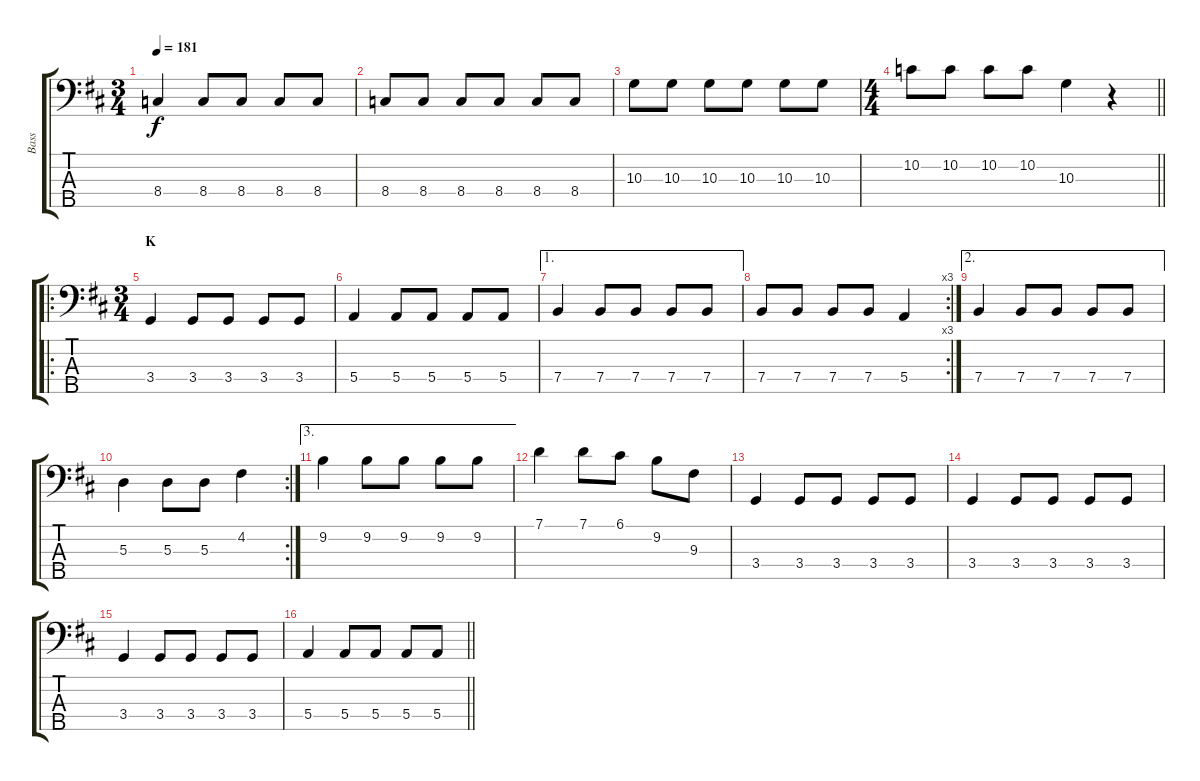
\track ("Bass" "Bass") {instrument electricbassfinger}
\staff {score tabs}
\tuning (G2 D2 A1 E1 B0) {hide}
\ts (3 4)
\tempo 181
\clef f4
\ks d
8.4.4{dy f} 8.4.8 8.4.8 8.4.8 8.4.8 |
8.4.8 8.4.8 8.4.8 8.4.8 8.4.8 8.4.8 |
10.3.8 10.3.8 10.3.8 10.3.8 10.3.8 10.3.8 |
\ts (4 4)
\barLineRight lightlight
10.2.8 10.2.8 10.2.8 10.2.8 10.3.4 r.4 |
\ro
\ts (3 4)
\section ("" "K")
3.4.4 3.4.8 3.4.8 3.4.8 3.4.8 |
5.4.4 5.4.8 5.4.8 5.4.8 5.4.8 |
\ae 1
7.4.4 7.4.8 7.4.8 7.4.8 7.4.8 |
\rc 3
7.4.8 7.4.8 7.4.8 7.4.8 5.4.4 |
\ae 2
7.4.4 7.4.8 7.4.8 7.4.8 7.4.8 |
\rc 2
5.3.4 5.3.8 5.3.8 4.2.4 |
\ae 3
9.2.4 9.2.8 9.2.8 9.2.8 9.2.8 |
7.1.4 7.1.8 6.1.8 9.2.8 9.3.8 |
3.4.4 3.4.8 3.4.8 3.4.8 3.4.8 |
3.4.4 3.4.8 3.4.8 3.4.8 3.4.8 |
3.4.4 3.4.8 3.4.8 3.4.8 3.4.8 |
\barLineRight lightlight
5.4.4 5.4.8 5.4.8 5.4.8 5.4.8
